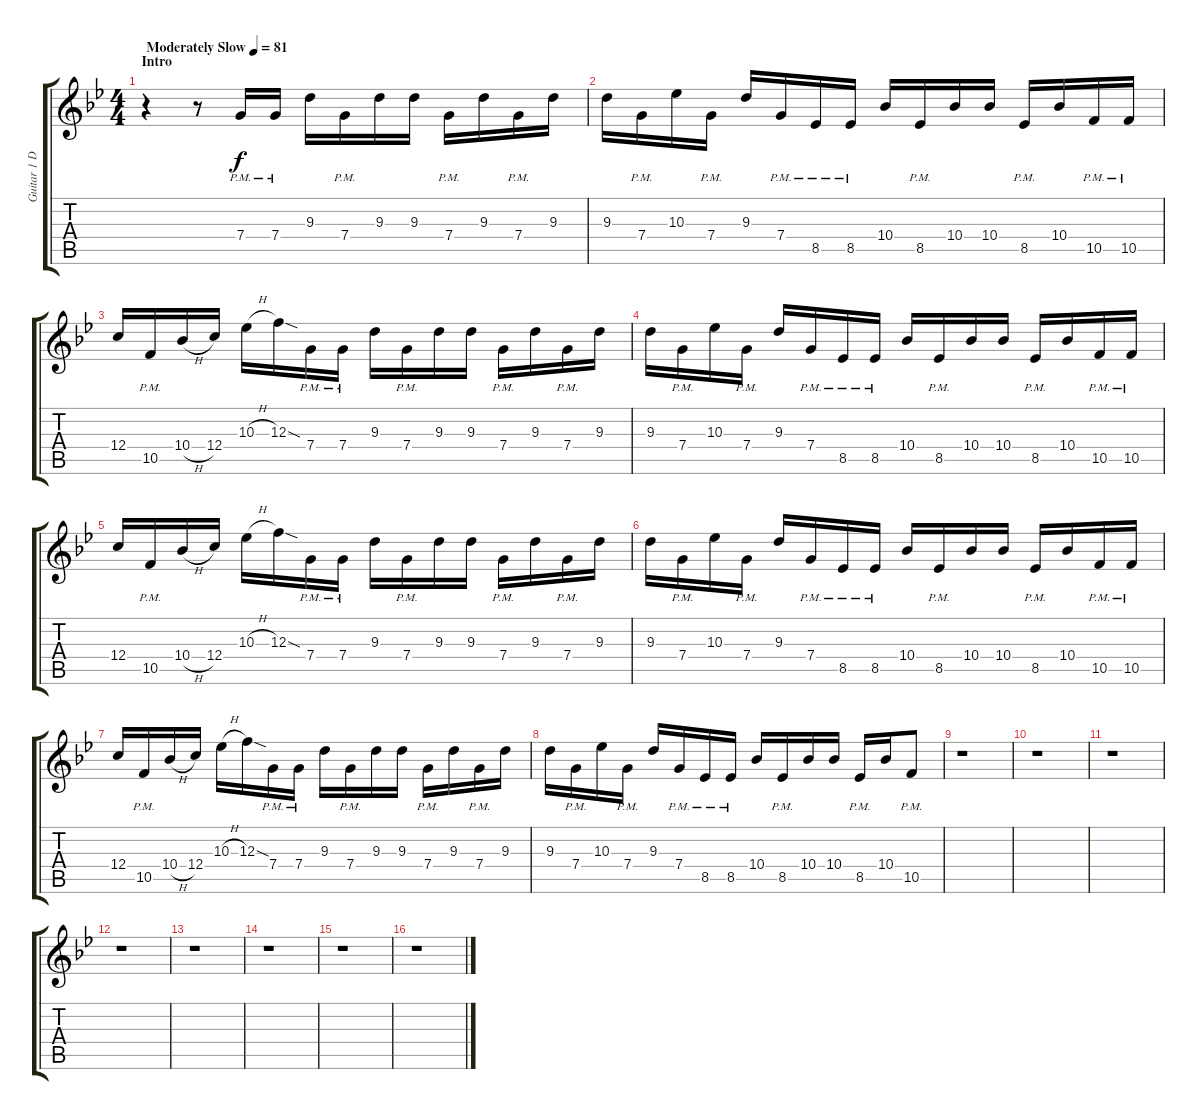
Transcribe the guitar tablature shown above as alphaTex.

\track ("Guitar 1 Delay" "Guitar 1 D") {instrument electricguitarclean}
\staff {score tabs}
\tuning (D4 A3 F3 C3 G2 C2) {hide}
\ts (4 4)
\section ("" "Intro")
\tempo (81 "Moderately Slow")
\clef g2
\ks gminor
r.4{dy f instrument electricguitarclean} r.8 7.4{pm}.16 7.4{pm}.16 9.3.16 7.4{pm}.16 9.3.16 9.3.16 7.4{pm}.16 9.3.16 7.4{pm}.16 9.3.16 |
9.3.16 7.4{pm}.16 10.3.16 7.4{pm}.16 9.3.16 7.4{pm}.16 8.5{pm}.16 8.5{pm}.16 10.4.16 8.5{pm}.16 10.4.16 10.4.16 8.5{pm}.16 10.4.16 10.5{pm}.16 10.5{pm}.16 |
12.4.16 10.5{pm}.16 10.4{h}.16 12.4.16 10.3{h}.16 12.3{sod}.16 7.4{pm}.16 7.4{pm}.16 9.3.16 7.4{pm}.16 9.3.16 9.3.16 7.4{pm}.16 9.3.16 7.4{pm}.16 9.3.16 |
9.3.16 7.4{pm}.16 10.3.16 7.4{pm}.16 9.3.16 7.4{pm}.16 8.5{pm}.16 8.5{pm}.16 10.4.16 8.5{pm}.16 10.4.16 10.4.16 8.5{pm}.16 10.4.16 10.5{pm}.16 10.5{pm}.16 |
12.4.16 10.5{pm}.16 10.4{h}.16 12.4.16 10.3{h}.16 12.3{sod}.16 7.4{pm}.16 7.4{pm}.16 9.3.16 7.4{pm}.16 9.3.16 9.3.16 7.4{pm}.16 9.3.16 7.4{pm}.16 9.3.16 |
9.3.16 7.4{pm}.16 10.3.16 7.4{pm}.16 9.3.16 7.4{pm}.16 8.5{pm}.16 8.5{pm}.16 10.4.16 8.5{pm}.16 10.4.16 10.4.16 8.5{pm}.16 10.4.16 10.5{pm}.16 10.5{pm}.16 |
12.4.16 10.5{pm}.16 10.4{h}.16 12.4.16 10.3{h}.16 12.3{sod}.16 7.4{pm}.16 7.4{pm}.16 9.3.16 7.4{pm}.16 9.3.16 9.3.16 7.4{pm}.16 9.3.16 7.4{pm}.16 9.3.16 |
9.3.16 7.4{pm}.16 10.3.16 7.4{pm}.16 9.3.16 7.4{pm}.16 8.5{pm}.16 8.5{pm}.16 10.4.16 8.5{pm}.16 10.4.16 10.4.16 8.5{pm}.16 10.4.16 10.5{pm}.8 |
r.1 |
r.1 |
r.1 |
r.1 |
r.1 |
r.1 |
r.1 |
r.1
